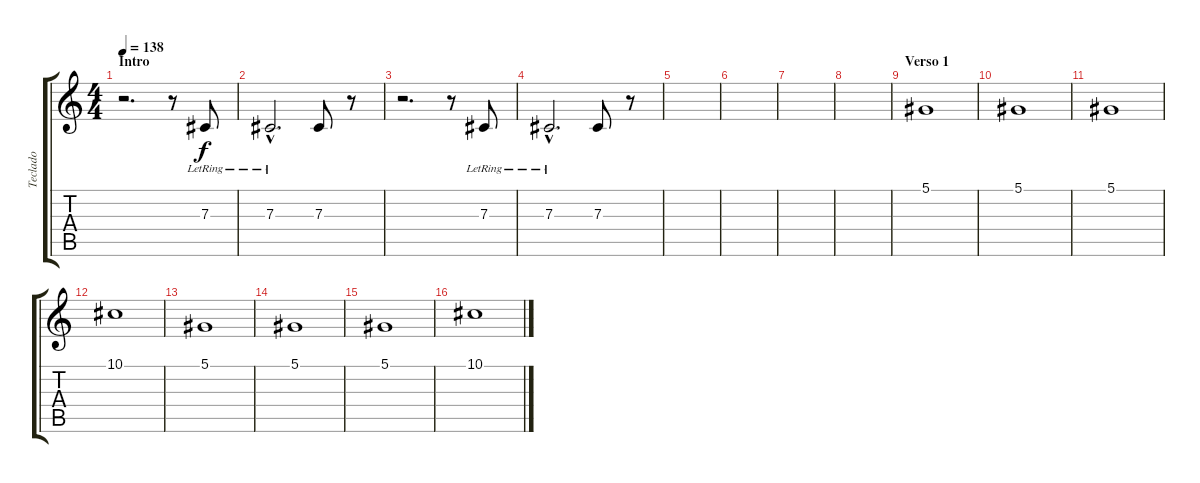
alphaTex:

\track ("Teclado" "Teclado") {instrument churchorgan}
\staff {score tabs}
\tuning (Eb4 Bb3 Gb3 Db3 Ab2 Eb2) {hide}
\ts (4 4)
\section ("" "Intro")
\tempo 138
\clef g2
\ks c
r.2{d dy f instrument churchorgan} r.8 7.3{lr}.8 |
7.3{hac lr}.2{d} 7.3.8 r.8 |
r.2{d} r.8 7.3{lr}.8 |
7.3{hac lr}.2{d} 7.3.8 r.8 |
|
|
|
|
\section ("" "Verso 1")
5.1.1 |
5.1.1 |
5.1.1 |
10.1.1 |
5.1.1 |
5.1.1 |
5.1.1 |
10.1.1
